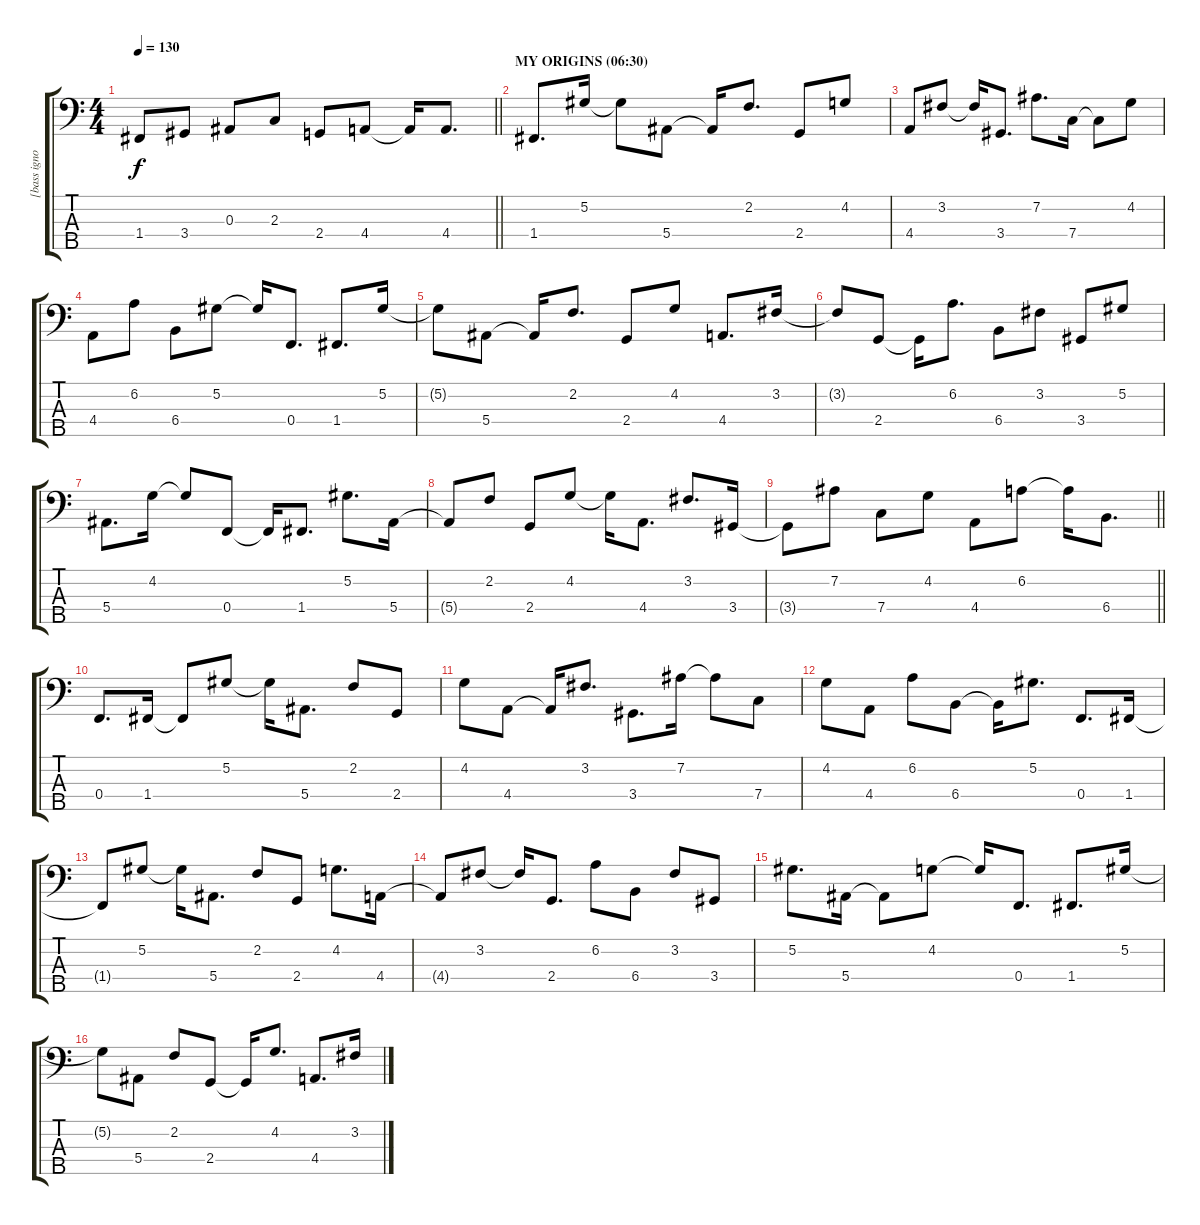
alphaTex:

\track ("[bass ignore]" "[bass igno") {instrument electricbassfinger}
\staff {score tabs}
\tuning (Ab2 Eb2 Bb1 F1 B0) {hide}
\ts (4 4)
\tempo 130
\clef f4
\barLineRight lightlight
\ks c
1.4{t}.8{dy f} 3.4.8 0.3.8 2.3.8 2.4.8 4.4.8 4.4{t}.16 4.4.8{d} |
\section ("" "MY ORIGINS (06:30)")
1.4.8{d} 5.2.16 5.2{t}.8 5.4.8 5.4{t}.16 2.2.8{d} 2.4.8 4.2.8 |
4.4.8 3.2.8 3.2{t}.16 3.4.8{d} 7.2.8{d} 7.4.16 7.4{t}.8 4.2.8 |
4.4.8 6.2.8 6.4.8 5.2.8 5.2{t}.16 0.4.8{d} 1.4.8{d} 5.2.16 |
5.2{t}.8 5.4.8 5.4{t}.16 2.2.8{d} 2.4.8 4.2.8 4.4.8{d} 3.2.16 |
3.2{t}.8 2.4.8 2.4{t}.16 6.2.8{d} 6.4.8 3.2.8 3.4.8 5.2.8 |
5.4.8{d} 4.2.16 4.2{t}.8 0.4.8 0.4{t}.16 1.4.8{d} 5.2.8{d} 5.4.16 |
5.4{t}.8 2.2.8 2.4.8 4.2.8 4.2{t}.16 4.4.8{d} 3.2.8{d} 3.4.16 |
\barLineRight lightlight
3.4{t}.8 7.2.8 7.4.8 4.2.8 4.4.8 6.2.8 6.2{t}.16 6.4.8{d} |
0.4.8{d} 1.4.16 1.4{t}.8 5.2.8 5.2{t}.16 5.4.8{d} 2.2.8 2.4.8 |
4.2.8 4.4.8 4.4{t}.16 3.2.8{d} 3.4.8{d} 7.2.16 7.2{t}.8 7.4.8 |
4.2.8 4.4.8 6.2.8 6.4.8 6.4{t}.16 5.2.8{d} 0.4.8{d} 1.4.16 |
1.4{t}.8 5.2.8 5.2{t}.16 5.4.8{d} 2.2.8 2.4.8 4.2.8{d} 4.4.16 |
4.4{t}.8 3.2.8 3.2{t}.16 2.4.8{d} 6.2.8 6.4.8 3.2.8 3.4.8 |
5.2.8{d} 5.4.16 5.4{t}.8 4.2.8 4.2{t}.16 0.4.8{d} 1.4.8{d} 5.2.16 |
5.2{t}.8 5.4.8 2.2.8 2.4.8 2.4{t}.16 4.2.8{d} 4.4.8{d} 3.2.16
